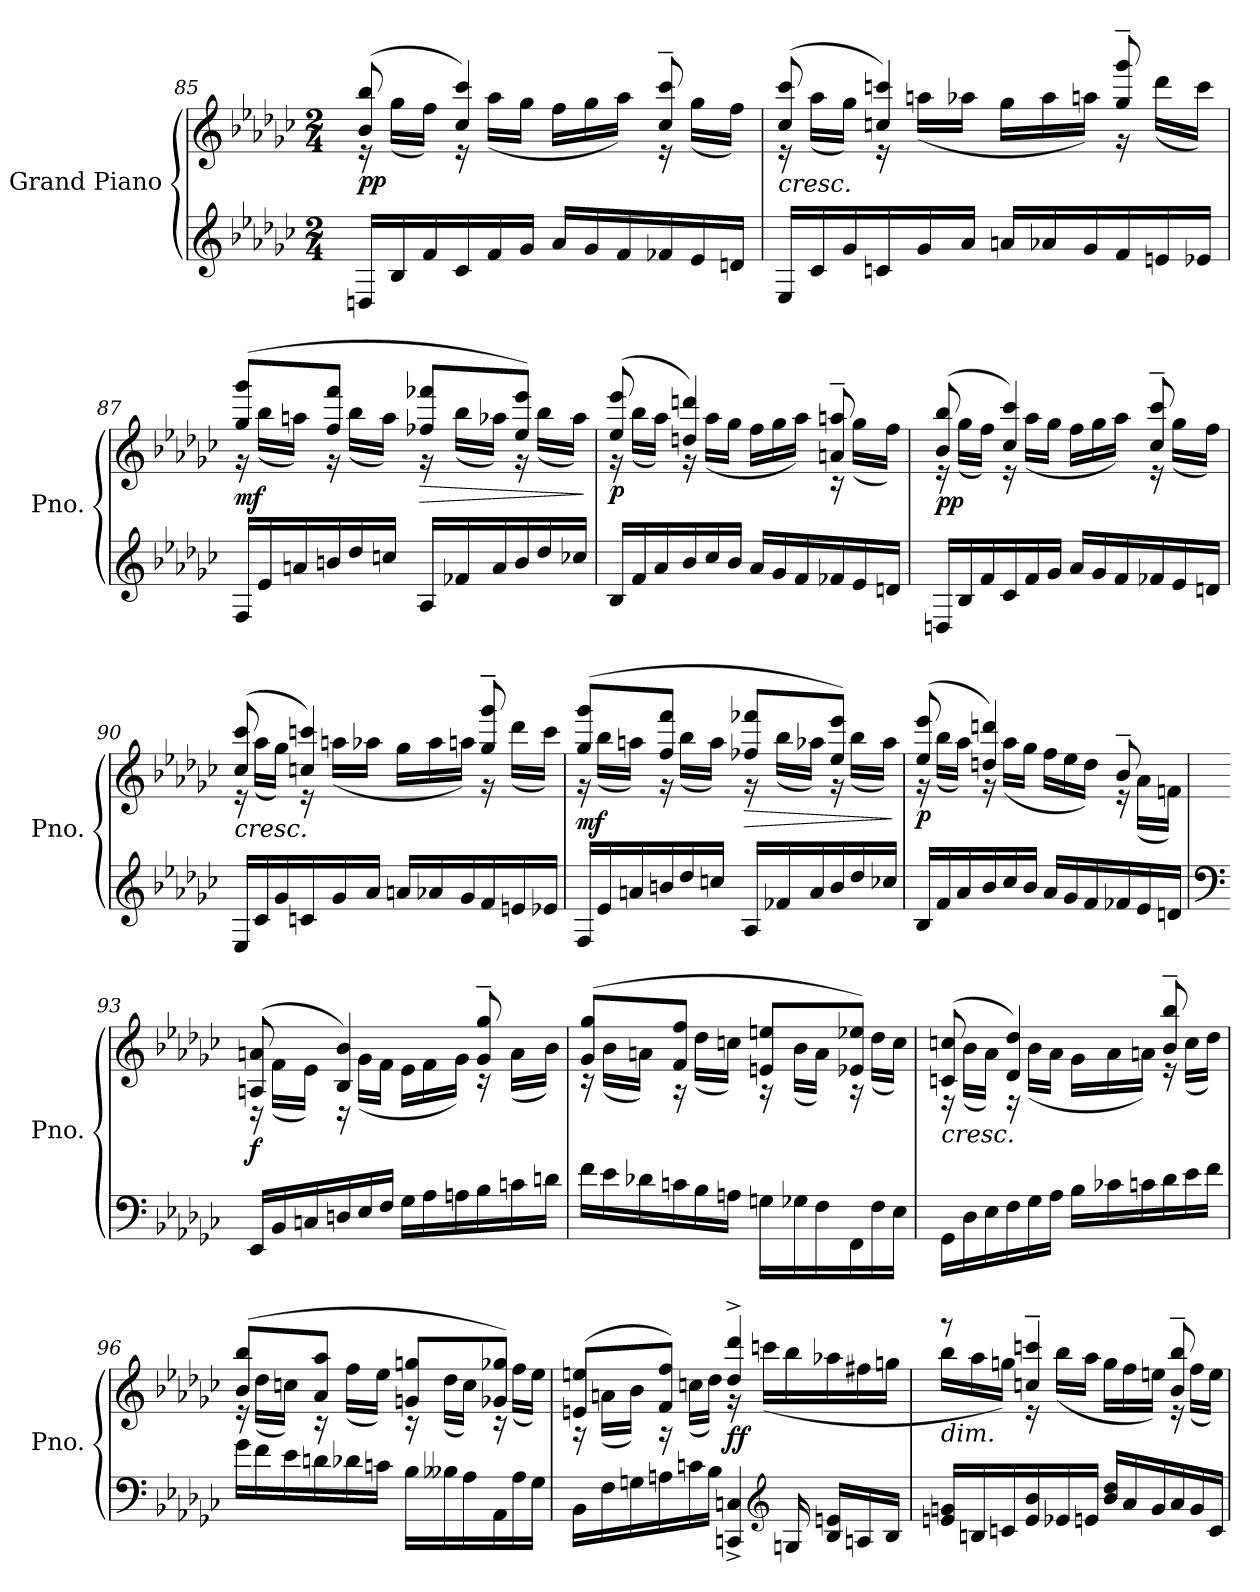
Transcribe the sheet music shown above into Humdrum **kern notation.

**kern	**kern	**dynam
*part1	*part1	*part1
*staff2	*staff1	*staff1/2
*I"Grand Piano	*	*
*I'Pno.	*	*
*clefG2	*clefG2	*
*k[b-e-a-d-g-c-]	*k[b-e-a-d-g-c-]	*
*M2/4	*M2/4	*
=85	=85	=85
*	*^	*
*Xtuplet	*	*Xtuplet	*
!	!	!	!LO:DY:b
24Dn/LL	(>8b-/ 8bb-/	24r	pp
24B-/	.	(>24gg-\LL	.
24f/	.	24ff\JJ)	.
24c-/	4cc-/ 4ccc-/)	24r	.
24f/	.	(>24aa-\LL	.
24g-/JJ	.	24gg-\JJ	.
24a-/LL	.	24ff\LL	.
24g-/	.	24gg-\	.
24f/	.	24aa-\JJ)	.
24f-X/	8cc-/~ 8ccc-/~	24r	.
24e-/	.	(>24gg-\LL	.
24dn/JJ	.	24ff\JJ)	.
=86	=86	=86	=86
!	!LO:TX:b:i:t=cresc.	!	!
24E-/LL	(>8cc-/ 8ccc-/	24r	.
24c-/	.	(>24aa-\LL	.
24g-/	.	24gg-\JJ)	.
24cn/	4ccn/ 4cccn/)	24r	.
24g-/	.	(>24aan\LL	.
24a-/JJ	.	24aa-X\JJ	.
24an/LL	.	24gg-\LL	.
24a-X/	.	24aa-\	.
24g-/	.	24aan\JJ)	.
24f/	8gg-/~ 8ggg-/~	24r	.
24en/	.	(>24ddd-\LL	.
24e-X/JJ	.	24ccc\JJ)	.
!!LO:PB:g=z	!!
=87	=87	=87	=87
!	!	!	!LO:DY:b
24F/LL	(>8gg-/ 8ggg-/L	24r	mf
24e-/	.	(>24bb-\LL	.
24an/	.	24aan\JJ)	.
24bn/	8ff/ 8fff/J	24r	.
24dd-/	.	(>24bb-\LL	.
24ccn/JJ	.	24aa\JJ)	.
!	!	!	!LO:HP:b
24A-/LL	8ff-X/ 8fff-X/L	24r	>
24f-X/	.	(>24bb-\LL	.
24a/	.	24aa-X\JJ)	.
24b/	8ee-/ 8eee-/J)	24r	.
24dd-/	.	(>24bb-\LL	.
24cc-X/JJ	.	24aa-\JJ)	.
*	*v	*v	*
.	.	]
=88	=88	=88
*	*^	*
!	!	!	!LO:DY:b
24B-/LL	(>8ee-/ 8eee-/	24r	p
24f/	.	(>24bb-\LL	.
24a-/	.	24aa-\JJ)	.
24b-/	4ddn/ 4dddn/)	24r	.
24cc-/	.	(>24aa-\LL	.
24b-/JJ	.	24gg-\JJ	.
24a-/LL	.	24ff\LL	.
24g-/	.	24gg-\	.
24f/	.	24aa-\JJ)	.
24f-X/	8an/~ 8aan/~	24r	.
24e-/	.	(>24gg-\LL	.
24dn/JJ	.	24ff\JJ)	.
=89	=89	=89	=89
!	!	!	!LO:DY:b
24Dn/LL	(>8b-/ 8bb-/	24r	pp
24B-/	.	(>24gg-\LL	.
24f/	.	24ff\JJ)	.
24c-/	4cc-/ 4ccc-/)	24r	.
24f/	.	(>24aa-\LL	.
24g-/JJ	.	24gg-\JJ	.
24a-/LL	.	24ff\LL	.
24g-/	.	24gg-\	.
24f/	.	24aa-\JJ)	.
24f-X/	8cc-/~ 8ccc-/~	24r	.
24e-/	.	(>24gg-\LL	.
24dn/JJ	.	24ff\JJ)	.
!!LO:LB:g=z	!!
=90	=90	=90	=90
!	!LO:TX:b:i:t=cresc.	!	!
24E-/LL	(>8cc-/ 8ccc-/	24r	.
24c-/	.	(>24aa-\LL	.
24g-/	.	24gg-\JJ)	.
24cn/	4ccn/ 4cccn/)	24r	.
24g-/	.	(>24aan\LL	.
24a-/JJ	.	24aa-X\JJ	.
24an/LL	.	24gg-\LL	.
24a-X/	.	24aa-\	.
24g-/	.	24aan\JJ)	.
24f/	8gg-/~ 8ggg-/~	24r	.
24en/	.	(>24ddd-\LL	.
24e-X/JJ	.	24ccc\JJ)	.
=91	=91	=91	=91
!	!	!	!LO:DY:b
24F/LL	(>8gg-/ 8ggg-/L	24r	mf
24e-/	.	(>24bb-\LL	.
24an/	.	24aan\JJ)	.
24bn/	8ff/ 8fff/J	24r	.
24dd-/	.	(>24bb-\LL	.
24ccn/JJ	.	24aa\JJ)	.
!	!	!	!LO:HP:b
24A-/LL	8ff-X/ 8fff-X/L	24r	>
24f-X/	.	(>24bb-\LL	.
24a/	.	24aa-X\JJ)	.
24b/	8ee-/ 8eee-/J)	24r	.
24dd-/	.	(>24bb-\LL	.
24cc-X/JJ	.	24aa-\JJ)	.
*	*v	*v	*
.	.	]
=92	=92	=92
*	*^	*
!	!	!	!LO:DY:b
24B-/LL	(>8ee-/ 8eee-/	24r	p
24f/	.	(>24bb-\LL	.
24a-/	.	24aa-\JJ)	.
24b-/	4ddn/ 4dddn/)	24r	.
24cc-/	.	(>24aa-\LL	.
24b-/JJ	.	24gg-\JJ	.
24a-/LL	.	24ff\LL	.
24g-/	.	24ee-\	.
24f/	.	24dd\JJ)	.
24f-X/	8b-~/	24r	.
24e-/	.	(>24a-\LL	.
24dn/JJ	.	24fn\JJ)	.
!!LO:LB:g=z	!!
=93	=93	=93	=93
*clefF4	*	*	*
!	!	!	!LO:DY:b
24EE-/LL	(>8An/ 8an/	24r	f
24BB-/	.	(>24f\LL	.
24Cn/	.	24e-\JJ)	.
24Dn/	4B-/ 4b-/)	24r	.
24E-/	.	(>24g-\LL	.
24F/JJ	.	24f\JJ	.
24G-\LL	.	24e-\LL	.
24A-\	.	24f\	.
24An\	.	24g-\JJ)	.
24B-\	8g-/~ 8gg-/~	24r	.
24cn\	.	(>24a\LL	.
24dn\JJ	.	24b-\JJ)	.
=94	=94	=94	=94
24f\LL	(>8g-/ 8gg-/L	24r	.
24e-\	.	(>24b-\LL	.
24d-X\	.	24an\JJ)	.
24cn\	8f/ 8ff/J	24r	.
24B-\	.	(>24dd-\LL	.
24An\JJ	.	24ccn\JJ)	.
24Gn\LL	8en/ 8een/L	24r	.
24G-X\	.	(>24b-\LL	.
24F\	.	24a\JJ)	.
24FF\	8e-X/ 8ee-X/J)	24r	.
24F\	.	(>24dd-\LL	.
24E-\JJ	.	24cc\JJ)	.
=95	=95	=95	=95
!	!LO:TX:b:i:t=cresc.	!	!
24GG-\LL	(>8cn/ 8ccn/	24r	.
24D-\	.	(>24b-\LL	.
24E-\	.	24a-\JJ)	.
24F\	4d-/ 4dd-/)	24r	.
24G-\	.	(>24b-\LL	.
24A-\JJ	.	24a-\JJ	.
24B-\LL	.	24g-\LL	.
24c-X\	.	24a-\	.
24cn\	.	24an\JJ)	.
24d-\	8b-/~ 8bb-/~	24r	.
24e-\	.	(>24cc\LL	.
24f\JJ	.	24dd-\JJ)	.
!!LO:LB:g=z	!!
=96	=96	=96	=96
24g-\LL	(>8b-/ 8bb-/L	24r	.
24f\	.	(>24dd-\LL	.
24e-\	.	24ccn\JJ)	.
24dn\	8a-/ 8aa-/J	24r	.
24d-X\	.	(>24ff\LL	.
24cn\JJ	.	24ee-\JJ)	.
24B-\LL	8gn/ 8ggn/L	24r	.
24B--X\	.	(>24dd-\LL	.
24A-\	.	24cc\JJ)	.
24AA-\	8g-X/ 8gg-X/J)	24r	.
24A-\	.	(>24ff\LL	.
24G-\JJ	.	24ee-\JJ)	.
=97	=97	=97	=97
*^	*	*	*
24BB-\LL	4ryy	(>8en/ 8een/L	24r	.
24F\	.	.	(>24an\LL	.
24Gn\	.	.	24b-\JJ)	.
24An\	.	8f/ 8ff/J)	24r	.
24cn\	.	.	(>24ccn\LL	.
24B-\JJ	.	.	24dd-\JJ)	.
!	!	!	!	!LO:DY:b
12ryy	4CCn/^ 4Cn/^	4dd-/^ 4ddd-/^	24r	ff
.	.	.	(>24cccn\LL	.
*clefG2	*	*	*	*
24Gn/	.	.	24bb-\	.
24B-/ 24en/LL	.	.	24aa-X\	.
24An/	.	.	24ff#X\	.
24B-/JJ	.	.	24ggn\JJ	.
*v	*v	*	*	*
=98	=98	=98	=98
!	!LO:TX:b:i:t=dim.	!	!
24en/ 24gn/LL	8r	24bb-\LL	.
24Bn/	.	24aa-\	.
24cn/	.	24ggn\JJ)	.
24e/ 24b-/	4ccn/~ 4cccn/~	24r	.
24e-X/	.	(>24bb-\LL	.
24en/JJ	.	24aa-\JJ	.
24b-/ 24dd-/LL	.	24gg\LL	.
24a-/	.	24ff\	.
24g/	.	24een\JJ)	.
24a-/	8b-/~ 8bb-/~	24r	.
24g/	.	(>24ff\LL	.
24c/JJ	.	24ee\JJ)	.
*	*v	*v	*
=	=	=
*-	*-	*-
